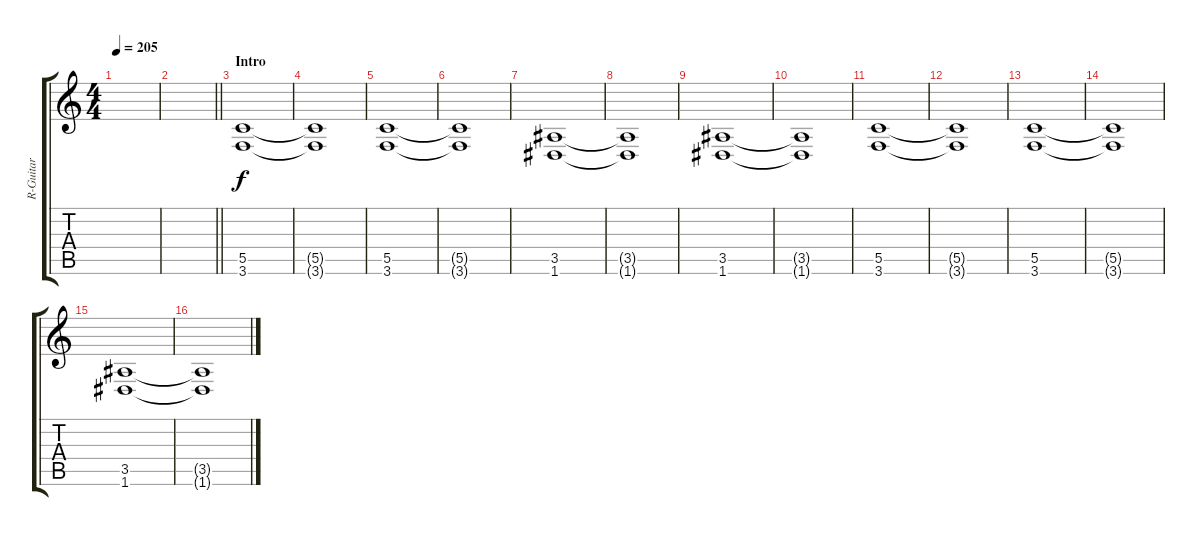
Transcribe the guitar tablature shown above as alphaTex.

\track ("R-Guitar" "R-Guitar") {instrument distortionguitar}
\staff {score tabs}
\tuning (D4 A3 F3 C3 G2 D2) {hide}
\ts (4 4)
\tempo 205
\clef g2
\ks c
|
\barLineRight lightlight
|
\section ("" "Intro")
(5.5 3.6).1 |
(5.5{t} 3.6{t}).1 |
(5.5 3.6).1 |
(5.5{t} 3.6{t}).1 |
(3.5 1.6).1 |
(3.5{t} 1.6{t}).1 |
(3.5 1.6).1 |
(3.5{t} 1.6{t}).1 |
(5.5 3.6).1 |
(5.5{t} 3.6{t}).1 |
(5.5 3.6).1 |
(5.5{t} 3.6{t}).1 |
(3.5 1.6).1 |
(3.5{t} 1.6{t}).1
